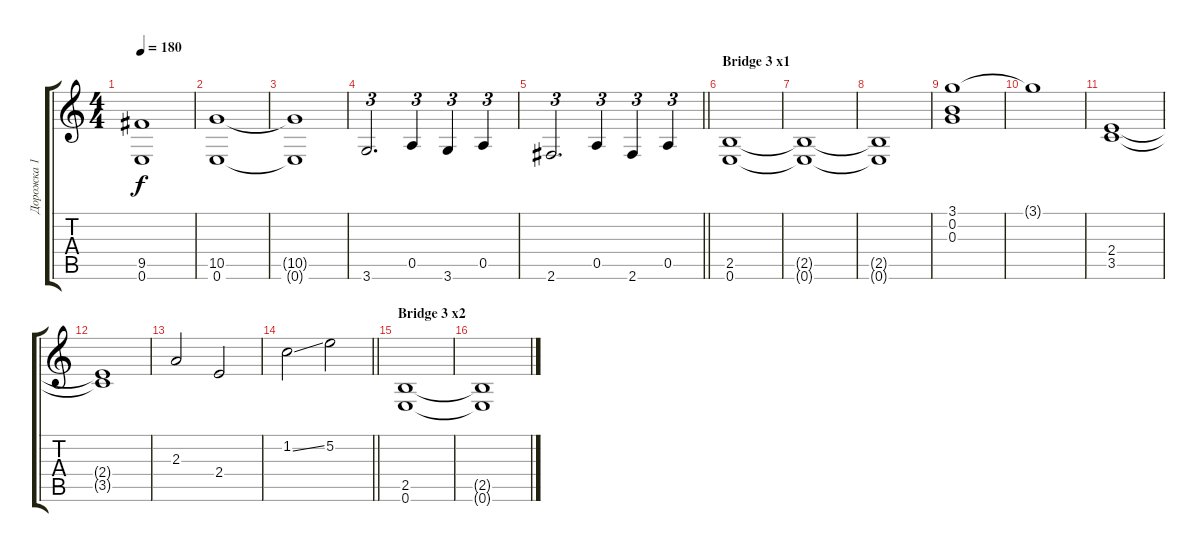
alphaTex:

\track ("Дорожка 1" "Дорожка 1") {instrument distortionguitar}
\staff {score tabs}
\tuning (E4 B3 G3 D3 A2 E2) {hide}
\ts (4 4)
\tempo 180
\clef g2
\ks c
(9.5{t} 0.6{t}).1{dy f} |
(10.5 0.6).1 |
(10.5{t} 0.6{t}).1 |
3.6.2{d tu (3 2)} 0.5.4{tu (3 2)} 3.6.4{tu (3 2)} 0.5.4{tu (3 2)} |
\barLineRight lightlight
2.6.2{d tu (3 2)} 0.5.4{tu (3 2)} 2.6.4{tu (3 2)} 0.5.4{tu (3 2)} |
\section ("" "Bridge 3 x1")
(2.5 0.6).1 |
(2.5{t} 0.6{t}).1 |
(2.5{t} 0.6{t}).1 |
(3.1 0.2 0.3).1 |
3.1{t}.1 |
(2.4 3.5).1 |
(2.4{t} 3.5{t}).1 |
2.3.2 2.4.2 |
\barLineRight lightlight
1.2{ss}.2 5.2.2 |
\section ("" "Bridge 3 x2")
(2.5 0.6).1 |
(2.5{t} 0.6{t}).1
